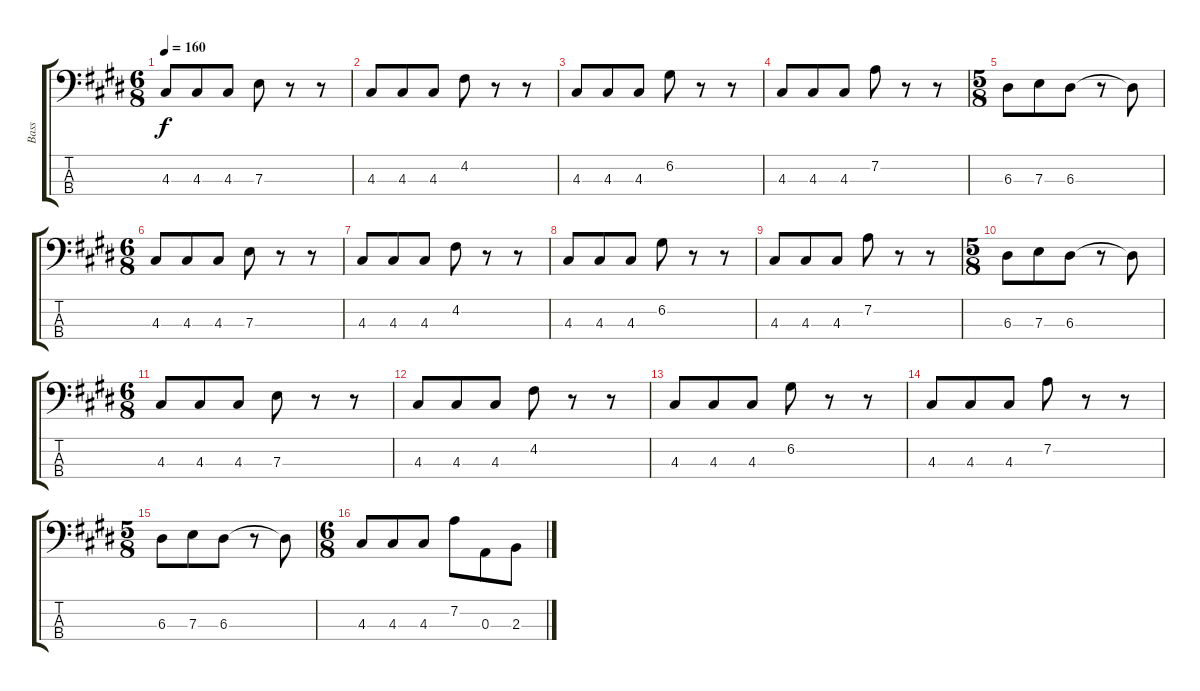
\track ("Bass" "Bass") {instrument electricbassfinger}
\staff {score tabs}
\tuning (G2 D2 A1 E1) {hide}
\ts (6 8)
\tempo 160
\clef f4
\ks c#minor
4.3.8{dy f} 4.3.8 4.3.8 7.3.8 r.8 r.8 |
4.3.8 4.3.8 4.3.8 4.2.8 r.8 r.8 |
4.3.8 4.3.8 4.3.8 6.2.8 r.8 r.8 |
4.3.8 4.3.8 4.3.8 7.2.8 r.8 r.8 |
\ts (5 8)
6.3.8 7.3.8 6.3.8 r.8 6.3{t}.8 |
\ts (6 8)
4.3.8 4.3.8 4.3.8 7.3.8 r.8 r.8 |
4.3.8 4.3.8 4.3.8 4.2.8 r.8 r.8 |
4.3.8 4.3.8 4.3.8 6.2.8 r.8 r.8 |
4.3.8 4.3.8 4.3.8 7.2.8 r.8 r.8 |
\ts (5 8)
6.3.8 7.3.8 6.3.8 r.8 6.3{t}.8 |
\ts (6 8)
4.3.8 4.3.8 4.3.8 7.3.8 r.8 r.8 |
4.3.8 4.3.8 4.3.8 4.2.8 r.8 r.8 |
4.3.8 4.3.8 4.3.8 6.2.8 r.8 r.8 |
4.3.8 4.3.8 4.3.8 7.2.8 r.8 r.8 |
\ts (5 8)
6.3.8 7.3.8 6.3.8 r.8 6.3{t}.8 |
\ts (6 8)
4.3.8 4.3.8 4.3.8 7.2.8 0.3.8 2.3.8
